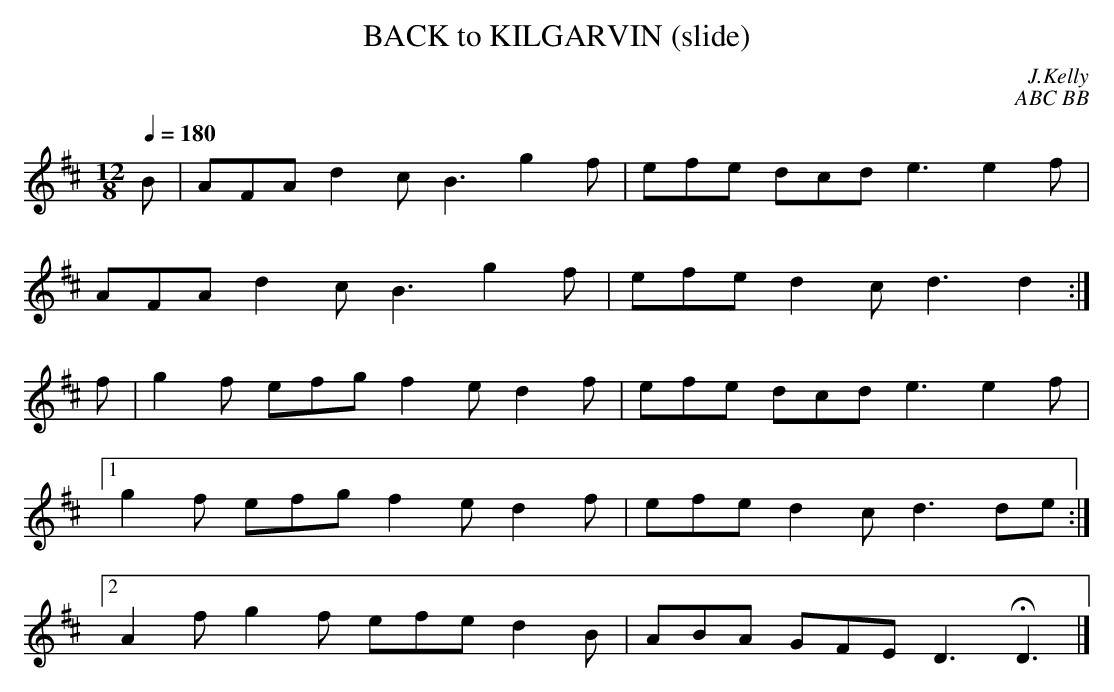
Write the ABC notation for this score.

X:1
T:BACK to KILGARVIN (slide)
C:J.Kelly
C:ABC BB
M:12/8
L:1/8
Q:1/4=180
K:D
B|AFA d2c B3 g2f|efe dcd e3 e2f|
AFA d2c B3 g2f|efe d2c d3 d2:|
f|g2f efg f2e d2f|efe dcd e3 e2f|
[1 g2f efg f2e d2f|efe d2c d3 de:|
[2 A2f g2f efe d2B|ABA GFE D3 HD3|]
